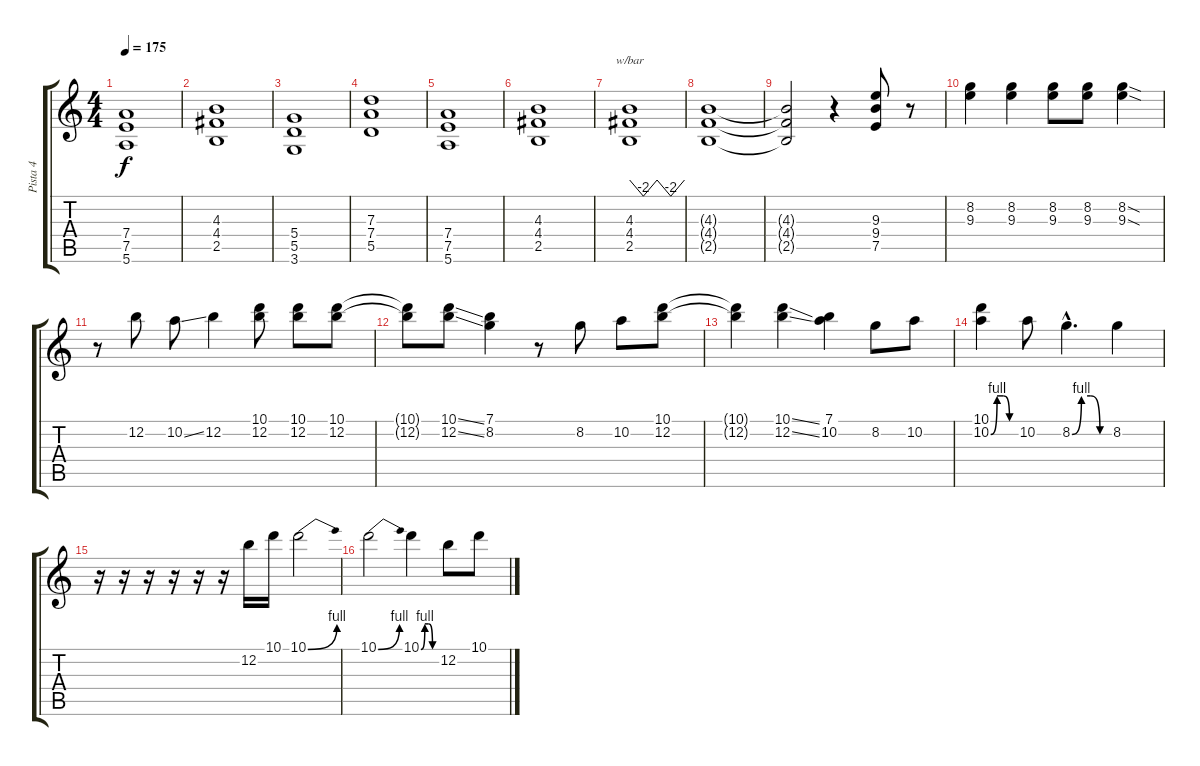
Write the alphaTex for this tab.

\track ("Pista 4" "Pista 4") {instrument overdrivenguitar}
\staff {score tabs}
\tuning (E4 B3 G3 D3 A2 E2) {hide}
\ts (4 4)
\tempo 175
\clef g2
\ks c
(7.4 7.5 5.6).1{dy f} |
(4.3 4.4 2.5).1 |
(5.4 5.5 3.6).1 |
(7.3 7.4 5.5).1 |
(7.4 7.5 5.6).1 |
(4.3 4.4 2.5).1 |
(4.3 4.4 2.5).1{tbe (custom default 0 0 15 -8 30 0 45 -8 60 0)} |
(4.3{t} 4.4{t} 2.5{t}).1 |
(4.3{t} 4.4{t} 2.5{t}).2 r.4 (9.3 9.4 7.5).8 r.8 |
(8.2 9.3).4 (8.2 9.3).4 (8.2 9.3).8 (8.2 9.3).8 (8.2{sod} 9.3{sod}).4 |
r.8 12.2.8 10.2{ss}.8 12.2.4 (10.1 12.2).8 (10.1 12.2).8 (10.1 12.2).8 |
(10.1{t} 12.2{t}).8 (10.1{ss} 12.2{ss}).8 (7.1 8.2).4 r.8 8.2.8 10.2.8 (10.1 12.2).8 |
(10.1{t} 12.2{t}).4 (10.1{ss} 12.2{ss}).4 (7.1 10.2).4 8.2.8 10.2.8 |
(10.1 10.2{be (custom 0 0 15 4 30 4 45 0 60 0)}).4 10.2.8 8.2{be (custom 0 0 15 4 30 4 45 0 60 0) hac}.4{d} 8.2.4 |
r.16 r.16 r.16 r.16 r.16 r.16 12.2.16 10.1.16 10.1{be (bend 0 0 60 4)}.2 |
10.1{be (bend 0 0 60 4)}.2 10.1{be (custom 0 0 15 4 30 4 45 0 60 0)}.4 12.2.8 10.1.8
